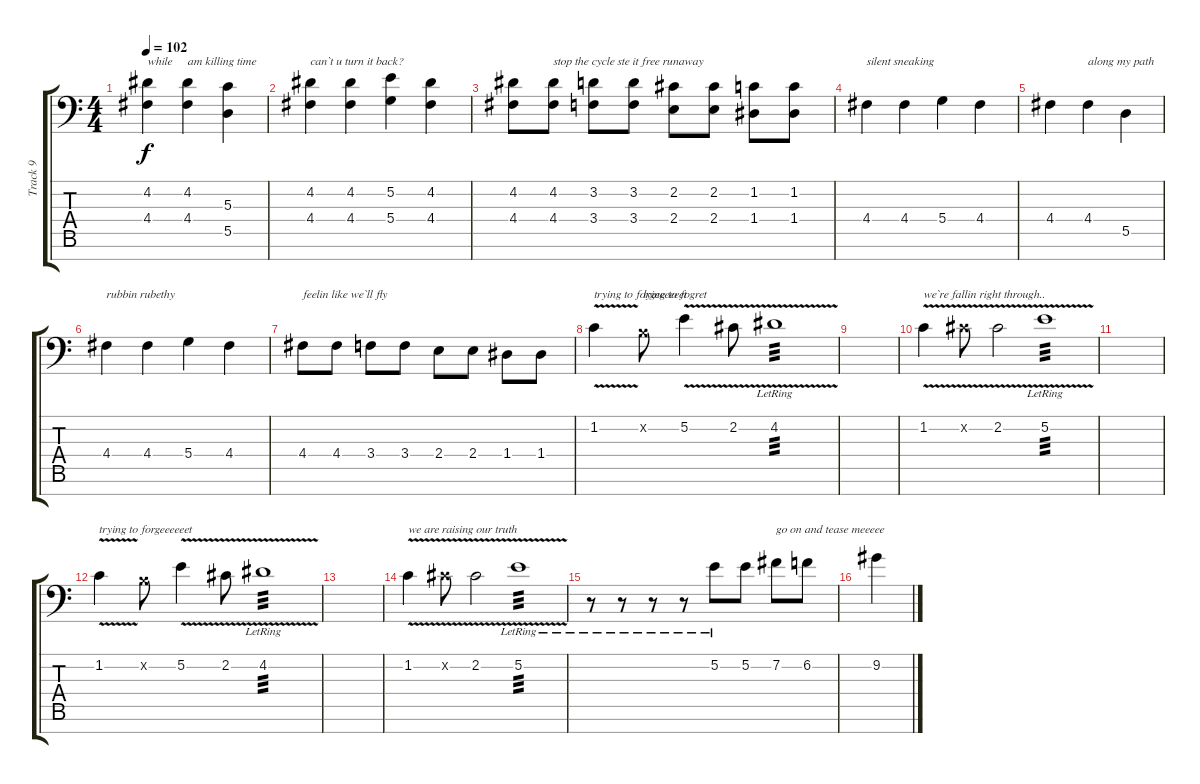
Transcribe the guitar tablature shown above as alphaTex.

\track ("Track 9" "Track 9") {instrument lead8bassandlead}
\staff {score tabs}
\tuning (E4 B3 G3 D3 A2 E2 C-1) {hide}
\ts (4 4)
\tempo 102
\clef f4
\ks c
(4.2 4.4).4{txt "while" dy f} (4.2 4.4).4{txt "am killing time"} (5.3 5.5).4 |
(4.2 4.4).4{txt "can`t u turn it back?"} (4.2 4.4).4 (5.2 5.4).4 (4.2 4.4).4 |
(4.2 4.4).8 (4.2 4.4).8{txt "stop the cycle ste it free runaway"} (3.2 3.4).8 (3.2 3.4).8 (2.2 2.4).8 (2.2 2.4).8 (1.2 1.4).8 (1.2 1.4).8 |
4.4.4{txt "silent sneaking"} 4.4.4 5.4.4 4.4.4 |
4.4.4 4.4.4{txt "along my path"} 5.5.4 |
4.4.4{txt "rubbin rubethy"} 4.4.4 5.4.4 4.4.4 |
4.4.8{txt "feelin like we`ll fly"} 4.4.8 3.4.8 3.4.8 2.4.8 2.4.8 1.4.8 1.4.8 |
1.2{v}.4{txt "trying to forgeeeeeet"} 0.2{x}.8{txt "lying to fogret"} 5.2{v}.4 2.2{v}.8 4.2{v lr}.1{tp 3} |
|
1.2{v}.4{txt "we`re fallin right through.."} 2.2{v x}.8 2.2{v}.2 5.2{v lr}.1{tp 3} |
|
1.2{v}.4{txt "trying to forgeeeeeet"} 0.2{x}.8 5.2{v}.4 2.2{v}.8 4.2{v lr}.1{tp 3} |
|
1.2{v}.4{txt "we are raising our truth"} 2.2{v x}.8 2.2{v}.2 5.2{v lr}.1{tp 3} |
r.8 r.8 r.8 r.8 5.2{lr}.8 5.2.8 7.2.8{txt "go on and tease meeeee"} 6.2.8 |
9.2.4
